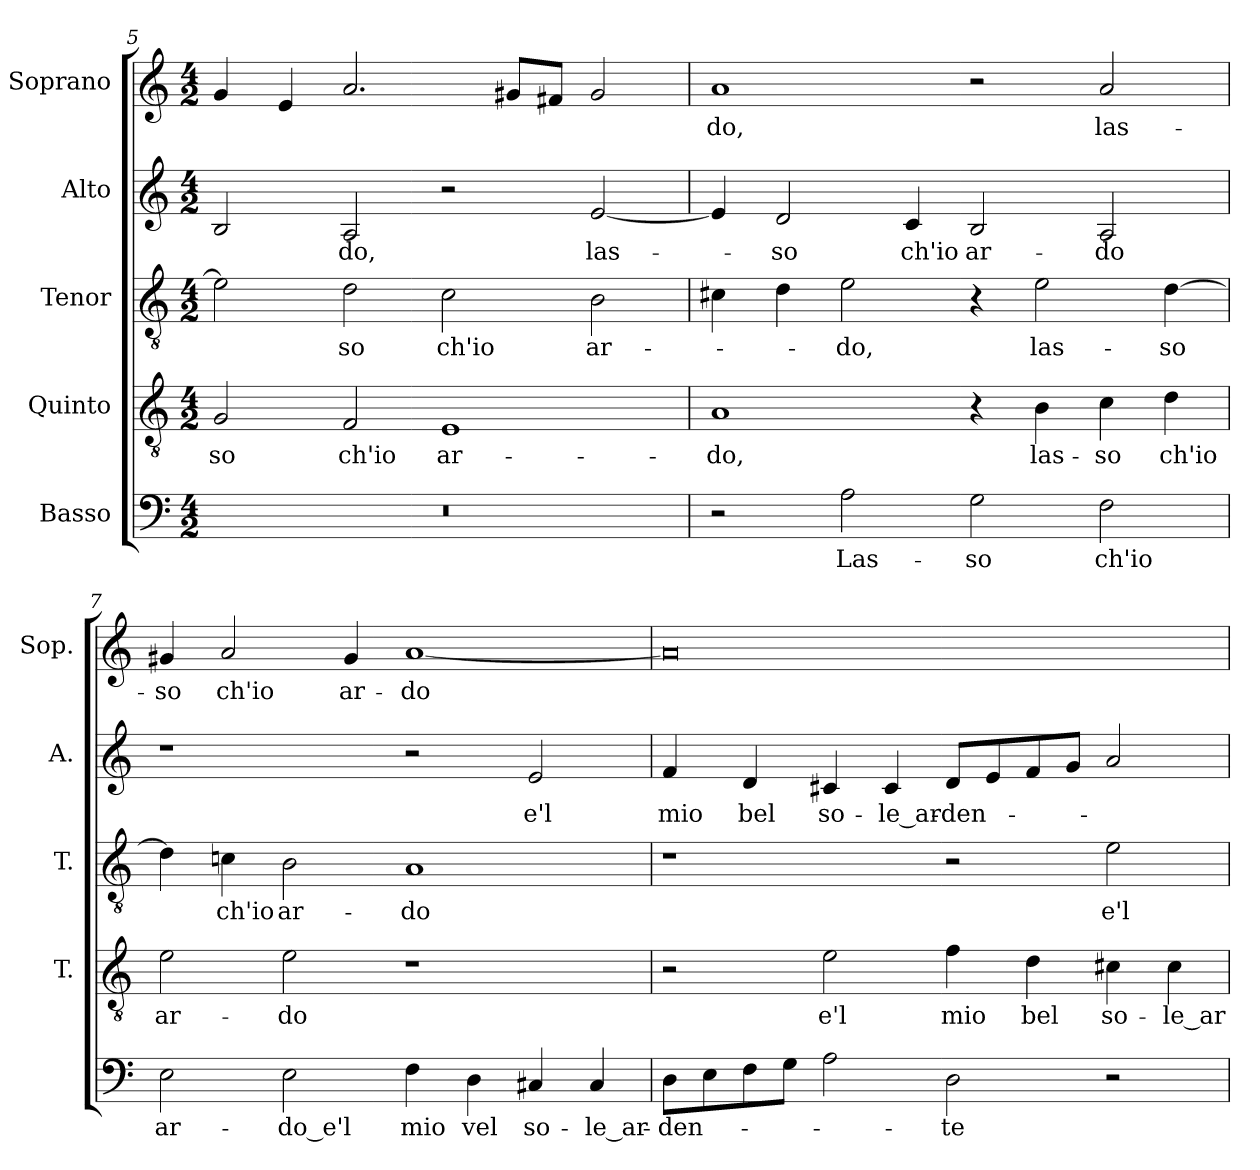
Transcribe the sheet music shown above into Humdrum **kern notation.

**kern	**text	**kern	**text	**kern	**text	**kern	**text	**kern	**text
*part5	*part5	*part4	*part4	*part3	*part3	*part2	*part2	*part1	*part1
*staff5	*staff5	*staff4	*staff4	*staff3	*staff3	*staff2	*staff2	*staff1	*staff1
*I"Basso	*	*I"Quinto	*	*I"Tenor	*	*I"Alto	*	*I"Soprano	*
*	*	*I'T.	*	*I'T.	*	*I'A.	*	*I'Sop.	*
*clefF4	*	*clefGv2	*	*clefGv2	*	*clefG2	*	*clefG2	*
*	*	*ITrd7c12	*	*ITrd7c12	*	*	*	*	*
*k[]	*	*k[]	*	*k[]	*	*k[]	*	*k[]	*
*C:	*	*C:	*	*C:	*	*C:	*	*C:	*
*M4/2	*	*M4/2	*	*M4/2	*	*M4/2	*	*M4/2	*
=5	=5	=5	=5	=5	=5	=5	=5	=5	=5
!LO:N:vis=1	!	!	!	!	!	!	!	!	!
!	!	!	!LO:LY:b:color=#000000	!	!	!	!	!	!
0r	.	2GGi/	-so	2Ei\]	.	2Bi/	.	4gi/	.
.	.	.	.	.	.	.	.	4ei/	.
!	!	!	!LO:LY:b:color=#000000	!	!	!	!	!	!
!	!	!	!	!	!LO:LY:b:color=#000000	!	!	!	!
!	!	!	!	!	!	!	!LO:LY:b:color=#000000	!	!
.	.	2FFi/	ch'io	2Di\	-so	2Ai/	-do,	2.ai/	.
!	!	!	!LO:LY:b:color=#000000	!	!	!	!	!	!
!	!	!	!	!	!LO:LY:b:color=#000000	!	!	!	!
.	.	1EEi	ar-	2Ci\	ch'io	2r	.	.	.
.	.	.	.	.	.	.	.	8g#Xi/L	.
.	.	.	.	.	.	.	.	8f#Xi/J	.
!	!	!	!	!	!LO:LY:b:color=#000000	!	!	!	!
!	!	!	!	!	!	!	!LO:LY:b:color=#000000	!	!
.	.	.	.	2BBi\	ar-	[2ei/	las-	2g#i/	.
!!LO:LB:g=z
=6	=6	=6	=6	=6	=6	=6	=6	=6	=6
!	!	!	!LO:LY:b:color=#000000	!	!	!	!	!	!
!	!	!	!	!	!	!	!	!	!LO:LY:b:color=#000000
2r	.	1AAi	-do,	4C#Xi\	.	4ei/]	.	1ai	-do,
!	!	!	!	!	!	!	!LO:LY:b:color=#000000	!	!
.	.	.	.	4Di\	.	2di/	-so	.	.
!	!LO:LY:b:color=#000000	!	!	!	!	!	!	!	!
!	!	!	!	!	!LO:LY:b:color=#000000	!	!	!	!
2Ai\	Las-	.	.	2Ei\	-do,	.	.	.	.
!	!	!	!	!	!	!	!LO:LY:b:color=#000000	!	!
.	.	.	.	.	.	4ci/	ch'io	.	.
!	!LO:LY:b:color=#000000	!	!	!	!	!	!	!	!
!	!	!	!	!	!	!	!LO:LY:b:color=#000000	!	!
2Gi\	-so	4r	.	4r	.	2Bi/	ar-	2r	.
!	!	!	!LO:LY:b:color=#000000	!	!	!	!	!	!
!	!	!	!	!	!LO:LY:b:color=#000000	!	!	!	!
.	.	4BBi\	las-	2Ei\	las-	.	.	.	.
!	!LO:LY:b:color=#000000	!	!	!	!	!	!	!	!
!	!	!	!LO:LY:b:color=#000000	!	!	!	!	!	!
!	!	!	!	!	!	!	!LO:LY:b:color=#000000	!	!
!	!	!	!	!	!	!	!	!	!LO:LY:b:color=#000000
2Fi\	ch'io	4Ci\	-so	.	.	2Ai/	-do	2ai/	las-
!	!	!	!LO:LY:b:color=#000000	!	!	!	!	!	!
!	!	!	!	!	!LO:LY:b:color=#000000	!	!	!	!
.	.	4Di\	ch'io	[4Di\	-so	.	.	.	.
=7	=7	=7	=7	=7	=7	=7	=7	=7	=7
!	!LO:LY:b:color=#000000	!	!	!	!	!	!	!	!
!	!	!	!LO:LY:b:color=#000000	!	!	!	!	!	!
!	!	!	!	!	!	!	!	!	!LO:LY:b:color=#000000
2Ei\	ar-	2Ei\	ar-	4Di\]	.	1r	.	4g#Xi/	-so
!	!	!	!	!	!LO:LY:b:color=#000000	!	!	!	!
!	!	!	!	!	!	!	!	!	!LO:LY:b:color=#000000
.	.	.	.	4Cni\	ch'io	.	.	2ai/	ch'io
!	!LO:LY:b:color=#000000	!	!	!	!	!	!	!	!
!	!	!	!LO:LY:b:color=#000000	!	!	!	!	!	!
!	!	!	!	!	!LO:LY:b:color=#000000	!	!	!	!
2Ei\	-do_e'l	2Ei\	-do	2BBi\	ar-	.	.	.	.
!	!	!	!	!	!	!	!	!	!LO:LY:b:color=#000000
.	.	.	.	.	.	.	.	4g#i/	ar-
!	!LO:LY:b:color=#000000	!	!	!	!	!	!	!	!
!	!	!	!	!	!LO:LY:b:color=#000000	!	!	!	!
!	!	!	!	!	!	!	!	!	!LO:LY:b:color=#000000
4Fi\	mio	1r	.	1AAi	-do	2r	.	[1ai	-do
!	!LO:LY:b:color=#000000	!	!	!	!	!	!	!	!
4Di\	vel	.	.	.	.	.	.	.	.
!	!LO:LY:b:color=#000000	!	!	!	!	!	!	!	!
!	!	!	!	!	!	!	!LO:LY:b:color=#000000	!	!
4C#Xi/	so-	.	.	.	.	2ei/	e'l	.	.
!	!LO:LY:b:color=#000000	!	!	!	!	!	!	!	!
4C#i/	-le_ar-	.	.	.	.	.	.	.	.
=8	=8	=8	=8	=8	=8	=8	=8	=8	=8
!	!LO:LY:b:color=#000000	!	!	!	!	!	!	!	!
!	!	!	!	!	!	!	!LO:LY:b:color=#000000	!	!
8Di\L	-den-	2r	.	1r	.	4fi/	mio	0ai]	.
8Ei\	.	.	.	.	.	.	.	.	.
!	!	!	!	!	!	!	!LO:LY:b:color=#000000	!	!
8Fi\	.	.	.	.	.	4di/	bel	.	.
8Gi\J	.	.	.	.	.	.	.	.	.
!	!	!	!LO:LY:b:color=#000000	!	!	!	!	!	!
!	!	!	!	!	!	!	!LO:LY:b:color=#000000	!	!
2Ai\	.	2Ei\	e'l	.	.	4c#Xi/	so-	.	.
!	!	!	!	!	!	!	!LO:LY:b:color=#000000	!	!
.	.	.	.	.	.	4c#i/	-le_ar-	.	.
!	!LO:LY:b:color=#000000	!	!	!	!	!	!	!	!
!	!	!	!LO:LY:b:color=#000000	!	!	!	!	!	!
!	!	!	!	!	!	!	!LO:LY:b:color=#000000	!	!
2Di\	-te	4Fi\	mio	2r	.	8di/L	-den-	.	.
.	.	.	.	.	.	8ei/	.	.	.
!	!	!	!LO:LY:b:color=#000000	!	!	!	!	!	!
.	.	4Di\	bel	.	.	8fi/	.	.	.
.	.	.	.	.	.	8gi/J	.	.	.
!	!	!	!LO:LY:b:color=#000000	!	!	!	!	!	!
!	!	!	!	!	!LO:LY:b:color=#000000	!	!	!	!
2r	.	4C#Xi\	so-	2Ei\	e'l	2ai/	.	.	.
!	!	!	!LO:LY:b:color=#000000	!	!	!	!	!	!
.	.	4C#i\	-le_ar-	.	.	.	.	.	.
=	=	=	=	=	=	=	=	=	=
*-	*-	*-	*-	*-	*-	*-	*-	*-	*-
